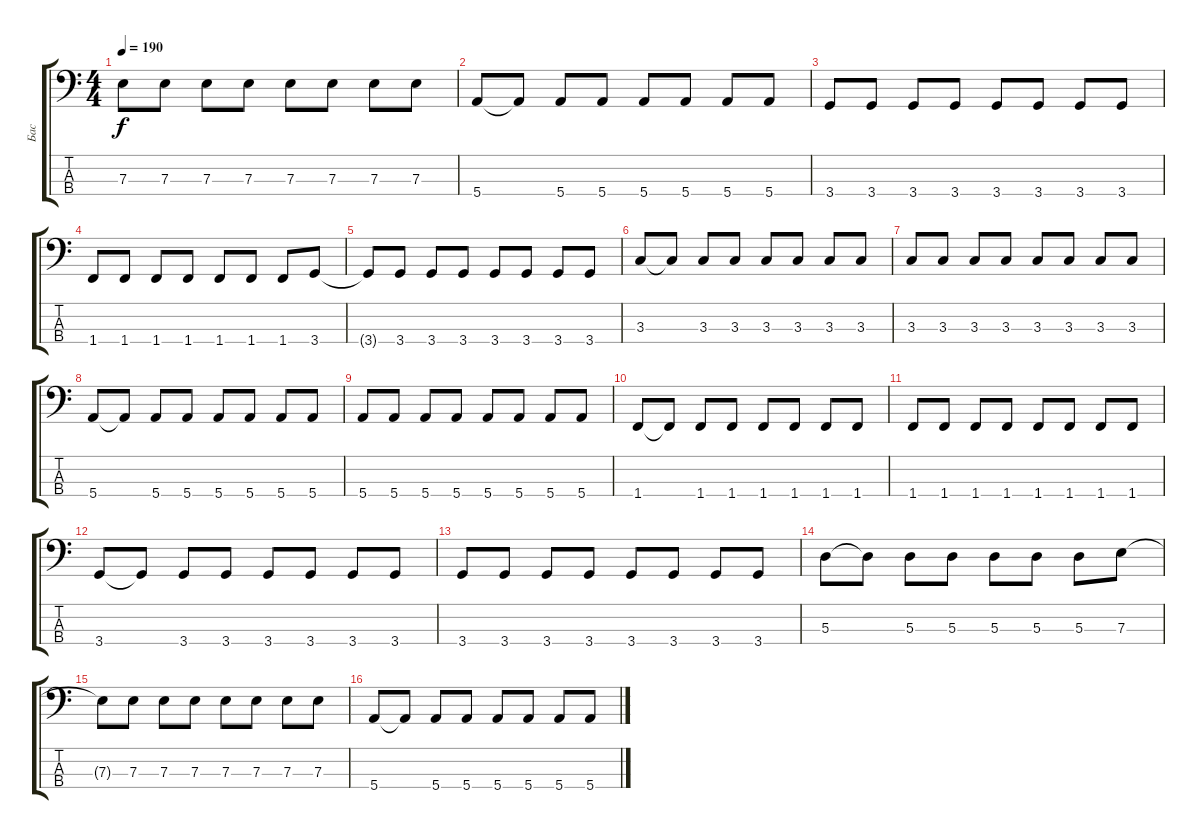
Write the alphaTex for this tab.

\track ("Бас" "Бас") {instrument acousticguitarsteel}
\staff {score tabs}
\tuning (G2 D2 A1 E1) {hide}
\ts (4 4)
\tempo 190
\clef f4
\ks c
7.3{t}.8{dy f} 7.3.8 7.3.8 7.3.8 7.3.8 7.3.8 7.3.8 7.3.8 |
5.4.8 5.4{t}.8 5.4.8 5.4.8 5.4.8 5.4.8 5.4.8 5.4.8 |
3.4.8 3.4.8 3.4.8 3.4.8 3.4.8 3.4.8 3.4.8 3.4.8 |
1.4.8 1.4.8 1.4.8 1.4.8 1.4.8 1.4.8 1.4.8 3.4.8 |
3.4{t}.8 3.4.8 3.4.8 3.4.8 3.4.8 3.4.8 3.4.8 3.4.8 |
3.3.8 3.3{t}.8 3.3.8 3.3.8 3.3.8 3.3.8 3.3.8 3.3.8 |
3.3.8 3.3.8 3.3.8 3.3.8 3.3.8 3.3.8 3.3.8 3.3.8 |
5.4.8 5.4{t}.8 5.4.8 5.4.8 5.4.8 5.4.8 5.4.8 5.4.8 |
5.4.8 5.4.8 5.4.8 5.4.8 5.4.8 5.4.8 5.4.8 5.4.8 |
1.4.8 1.4{t}.8 1.4.8 1.4.8 1.4.8 1.4.8 1.4.8 1.4.8 |
1.4.8 1.4.8 1.4.8 1.4.8 1.4.8 1.4.8 1.4.8 1.4.8 |
3.4.8 3.4{t}.8 3.4.8 3.4.8 3.4.8 3.4.8 3.4.8 3.4.8 |
3.4.8 3.4.8 3.4.8 3.4.8 3.4.8 3.4.8 3.4.8 3.4.8 |
5.3.8 5.3{t}.8 5.3.8 5.3.8 5.3.8 5.3.8 5.3.8 7.3.8 |
7.3{t}.8 7.3.8 7.3.8 7.3.8 7.3.8 7.3.8 7.3.8 7.3.8 |
5.4.8 5.4{t}.8 5.4.8 5.4.8 5.4.8 5.4.8 5.4.8 5.4.8
